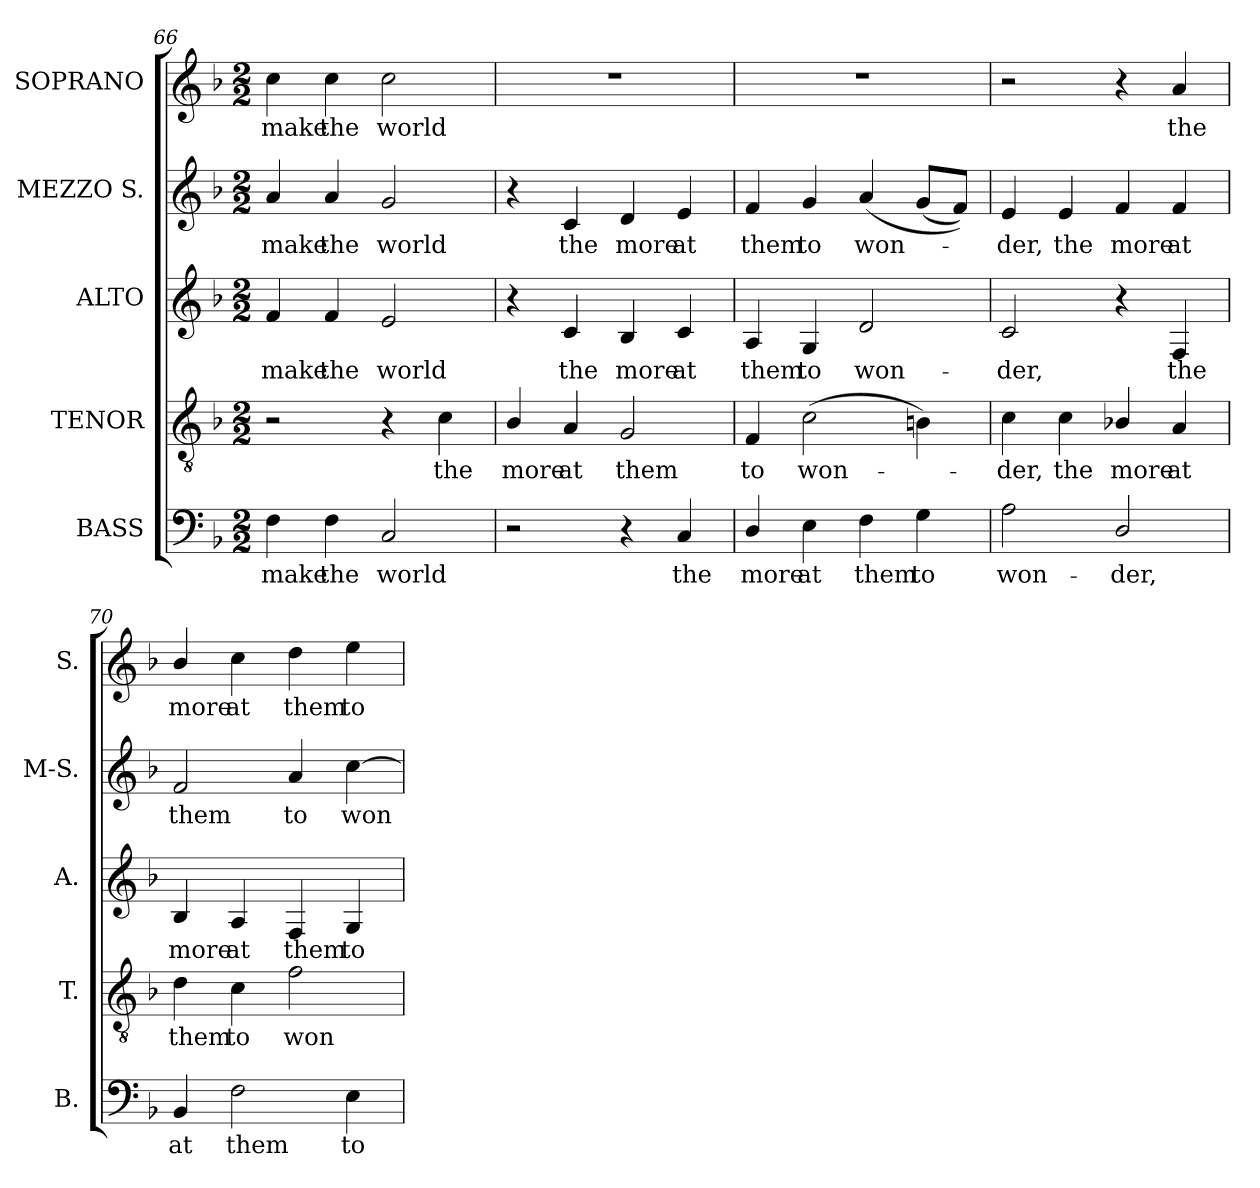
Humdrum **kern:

**kern	**text	**kern	**text	**kern	**text	**kern	**text	**kern	**text
*part5	*part5	*part4	*part4	*part3	*part3	*part2	*part2	*part1	*part1
*staff5	*staff5	*staff4	*staff4	*staff3	*staff3	*staff2	*staff2	*staff1	*staff1
*I"BASS	*	*I"TENOR	*	*I"ALTO	*	*I"MEZZO  S.	*	*I"SOPRANO	*
*I'B.	*	*I'T.	*	*I'A.	*	*I'M-S.	*	*I'S.	*
*clefF4	*	*clefGv2	*	*clefG2	*	*clefG2	*	*clefG2	*
*	*	*ITrd7c12	*	*	*	*	*	*	*
*k[b-]	*	*k[b-]	*	*k[b-]	*	*k[b-]	*	*k[b-]	*
*F:	*	*F:	*	*F:	*	*F:	*	*F:	*
*M2/2	*	*M2/2	*	*M2/2	*	*M2/2	*	*M2/2	*
=66	=66	=66	=66	=66	=66	=66	=66	=66	=66
!	!LO:LY:b:color=#000000	!	!	!	!	!	!	!	!
!	!	!	!	!	!LO:LY:b:color=#000000	!	!	!	!
!	!	!	!	!	!	!	!LO:LY:b:color=#000000	!	!
!	!	!	!	!	!	!	!	!	!LO:LY:b:color=#000000
4Fi\	make	2r	.	4fi/	make	4ai/	make	4cci\	make
!	!LO:LY:b:color=#000000	!	!	!	!	!	!	!	!
!	!	!	!	!	!LO:LY:b:color=#000000	!	!	!	!
!	!	!	!	!	!	!	!LO:LY:b:color=#000000	!	!
!	!	!	!	!	!	!	!	!	!LO:LY:b:color=#000000
4Fi\	the	.	.	4fi/	the	4ai/	the	4cci\	the
!	!LO:LY:b:color=#000000	!	!	!	!	!	!	!	!
!	!	!	!	!	!LO:LY:b:color=#000000	!	!	!	!
!	!	!	!	!	!	!	!LO:LY:b:color=#000000	!	!
!	!	!	!	!	!	!	!	!	!LO:LY:b:color=#000000
2Ci/	world	4r	.	2ei/	world	2gi/	world	2cci\	world
!	!	!	!LO:LY:b:color=#000000	!	!	!	!	!	!
.	.	4Ci\	the	.	.	.	.	.	.
!!LO:PB:g=z
=67	=67	=67	=67	=67	=67	=67	=67	=67	=67
!	!	!	!LO:LY:b:color=#000000	!	!	!	!	!	!
2r	.	4BB-i/	more	4r	.	4r	.	1r	.
!	!	!	!LO:LY:b:color=#000000	!	!	!	!	!	!
!	!	!	!	!	!LO:LY:b:color=#000000	!	!	!	!
!	!	!	!	!	!	!	!LO:LY:b:color=#000000	!	!
.	.	4AAi/	at	4ci/	the	4ci/	the	.	.
!	!	!	!LO:LY:b:color=#000000	!	!	!	!	!	!
!	!	!	!	!	!LO:LY:b:color=#000000	!	!	!	!
!	!	!	!	!	!	!	!LO:LY:b:color=#000000	!	!
4r	.	2GGi/	them	4B-i/	more	4di/	more	.	.
!	!LO:LY:b:color=#000000	!	!	!	!	!	!	!	!
!	!	!	!	!	!LO:LY:b:color=#000000	!	!	!	!
!	!	!	!	!	!	!	!LO:LY:b:color=#000000	!	!
4Ci/	the	.	.	4ci/	at	4ei/	at	.	.
=68	=68	=68	=68	=68	=68	=68	=68	=68	=68
!	!LO:LY:b:color=#000000	!	!	!	!	!	!	!	!
!	!	!	!LO:LY:b:color=#000000	!	!	!	!	!	!
!	!	!	!	!	!LO:LY:b:color=#000000	!	!	!	!
!	!	!	!	!	!	!	!LO:LY:b:color=#000000	!	!
4Di/	more	4FFi/	to	4Ai/	them	4fi/	them	1r	.
!	!LO:LY:b:color=#000000	!	!	!	!	!	!	!	!
!	!	!	!LO:LY:b:color=#000000	!	!	!	!	!	!
!	!	!	!	!	!LO:LY:b:color=#000000	!	!	!	!
!	!	!	!	!	!	!	!LO:LY:b:color=#000000	!	!
4Ei\	at	(2Ci\	won-	4Gi/	to	4gi/	to	.	.
!	!LO:LY:b:color=#000000	!	!	!	!	!	!	!	!
!	!	!	!	!	!LO:LY:b:color=#000000	!	!	!	!
!	!	!	!	!	!	!	!LO:LY:b:color=#000000	!	!
4Fi\	them	.	.	2di/	won-	(4ai/	won-	.	.
!	!LO:LY:b:color=#000000	!	!	!	!	!	!	!	!
4Gi\	to	4BBni\)	.	.	.	(8gi/L	.	.	.
.	.	.	.	.	.	8fi/J))	.	.	.
=69	=69	=69	=69	=69	=69	=69	=69	=69	=69
!	!LO:LY:b:color=#000000	!	!	!	!	!	!	!	!
!	!	!	!LO:LY:b:color=#000000	!	!	!	!	!	!
!	!	!	!	!	!LO:LY:b:color=#000000	!	!	!	!
!	!	!	!	!	!	!	!LO:LY:b:color=#000000	!	!
2Ai\	won-	4Ci\	-der,	2ci/	-der,	4ei/	-der,	2r	.
!	!	!	!LO:LY:b:color=#000000	!	!	!	!	!	!
!	!	!	!	!	!	!	!LO:LY:b:color=#000000	!	!
.	.	4Ci\	the	.	.	4ei/	the	.	.
!	!LO:LY:b:color=#000000	!	!	!	!	!	!	!	!
!	!	!	!LO:LY:b:color=#000000	!	!	!	!	!	!
!	!	!	!	!	!	!	!LO:LY:b:color=#000000	!	!
2Di/	-der,	4BB-Xi/	more	4r	.	4fi/	more	4r	.
!	!	!	!LO:LY:b:color=#000000	!	!	!	!	!	!
!	!	!	!	!	!LO:LY:b:color=#000000	!	!	!	!
!	!	!	!	!	!	!	!LO:LY:b:color=#000000	!	!
!	!	!	!	!	!	!	!	!	!LO:LY:b:color=#000000
.	.	4AAi/	at	4Fi/	the	4fi/	at	4ai/	the
=70	=70	=70	=70	=70	=70	=70	=70	=70	=70
!	!LO:LY:b:color=#000000	!	!	!	!	!	!	!	!
!	!	!	!LO:LY:b:color=#000000	!	!	!	!	!	!
!	!	!	!	!	!LO:LY:b:color=#000000	!	!	!	!
!	!	!	!	!	!	!	!LO:LY:b:color=#000000	!	!
!	!	!	!	!	!	!	!	!	!LO:LY:b:color=#000000
4BB-i/	at	4Di\	them	4B-i/	more	2fi/	them	4b-i/	more
!	!LO:LY:b:color=#000000	!	!	!	!	!	!	!	!
!	!	!	!LO:LY:b:color=#000000	!	!	!	!	!	!
!	!	!	!	!	!LO:LY:b:color=#000000	!	!	!	!
!	!	!	!	!	!	!	!	!	!LO:LY:b:color=#000000
2Fi\	them	4Ci\	to	4Ai/	at	.	.	4cci\	at
!	!	!	!LO:LY:b:color=#000000	!	!	!	!	!	!
!	!	!	!	!	!LO:LY:b:color=#000000	!	!	!	!
!	!	!	!	!	!	!	!LO:LY:b:color=#000000	!	!
!	!	!	!	!	!	!	!	!	!LO:LY:b:color=#000000
.	.	2Fi\	won-	4Fi/	them	4ai/	to	4ddi\	them
!	!LO:LY:b:color=#000000	!	!	!	!	!	!	!	!
!	!	!	!	!	!LO:LY:b:color=#000000	!	!	!	!
!	!	!	!	!	!	!	!LO:LY:b:color=#000000	!	!
!	!	!	!	!	!	!	!	!	!LO:LY:b:color=#000000
4Ei\	to	.	.	4Gi/	to	[4cci\	won-	4eei\	to
=	=	=	=	=	=	=	=	=	=
*-	*-	*-	*-	*-	*-	*-	*-	*-	*-
